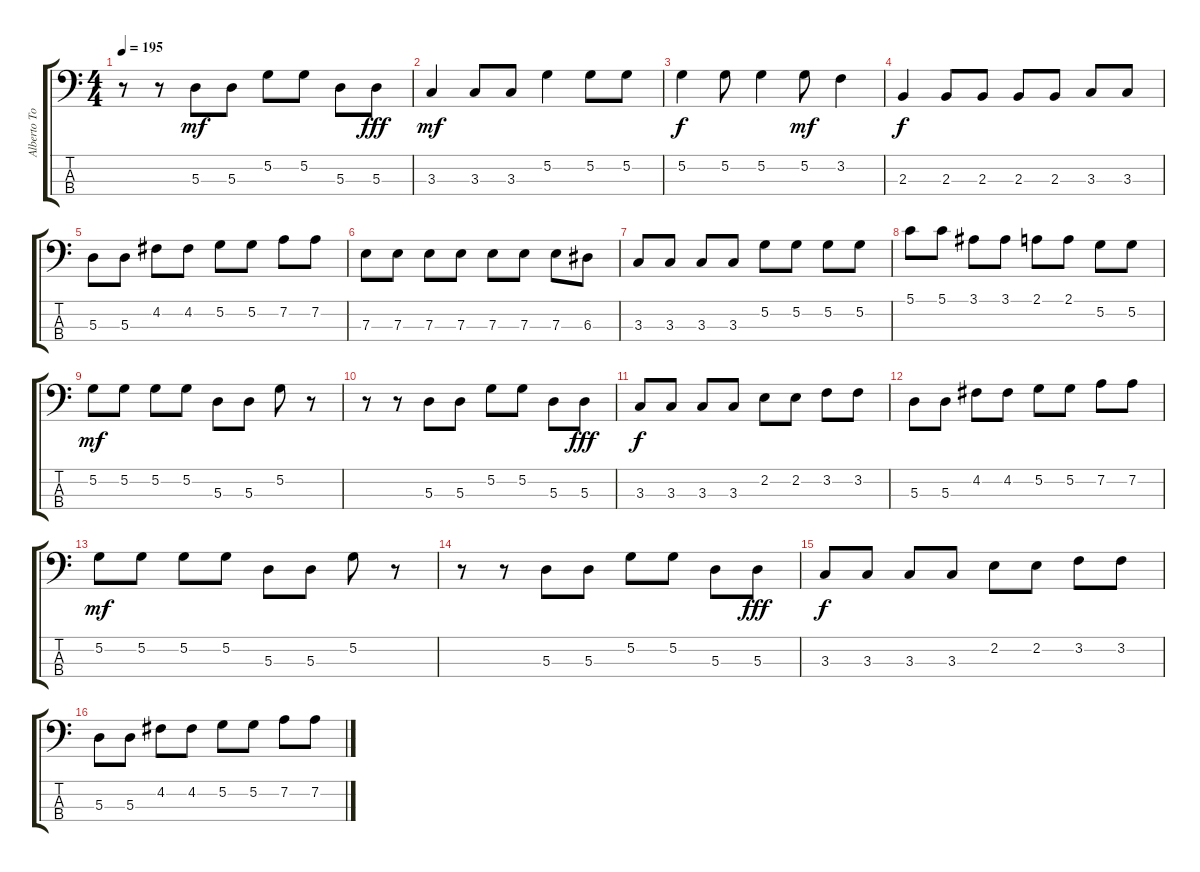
\track ("Alberto Torrado" "Alberto To") {instrument electricbasspick}
\staff {score tabs}
\tuning (G2 D2 A1 E1) {hide}
\ts (4 4)
\tempo 195
\clef f4
\ks c
r.8{dy mf} r.8 5.3.8 5.3.8 5.2.8 5.2.8 5.3.8 5.3.8{dy fff} |
3.3.4{dy mf} 3.3.8 3.3.8 5.2.4 5.2.8 5.2.8 |
5.2.4{dy f} 5.2.8 5.2.4 5.2.8{dy mf} 3.2.4 |
2.3.4{dy f} 2.3.8 2.3.8 2.3.8 2.3.8 3.3.8 3.3.8 |
5.3.8 5.3.8 4.2.8 4.2.8 5.2.8 5.2.8 7.2.8 7.2.8 |
7.3.8 7.3.8 7.3.8 7.3.8 7.3.8 7.3.8 7.3.8 6.3.8 |
3.3.8 3.3.8 3.3.8 3.3.8 5.2.8 5.2.8 5.2.8 5.2.8 |
5.1.8 5.1.8 3.1.8 3.1.8 2.1.8 2.1.8 5.2.8 5.2.8 |
5.2.8{dy mf} 5.2.8 5.2.8 5.2.8 5.3.8 5.3.8 5.2.8 r.8 |
r.8 r.8 5.3.8 5.3.8 5.2.8 5.2.8 5.3.8 5.3.8{dy fff} |
3.3.8{dy f} 3.3.8 3.3.8 3.3.8 2.2.8 2.2.8 3.2.8 3.2.8 |
5.3.8 5.3.8 4.2.8 4.2.8 5.2.8 5.2.8 7.2.8 7.2.8 |
5.2.8{dy mf} 5.2.8 5.2.8 5.2.8 5.3.8 5.3.8 5.2.8 r.8 |
r.8 r.8 5.3.8 5.3.8 5.2.8 5.2.8 5.3.8 5.3.8{dy fff} |
3.3.8{dy f} 3.3.8 3.3.8 3.3.8 2.2.8 2.2.8 3.2.8 3.2.8 |
5.3.8 5.3.8 4.2.8 4.2.8 5.2.8 5.2.8 7.2.8 7.2.8
